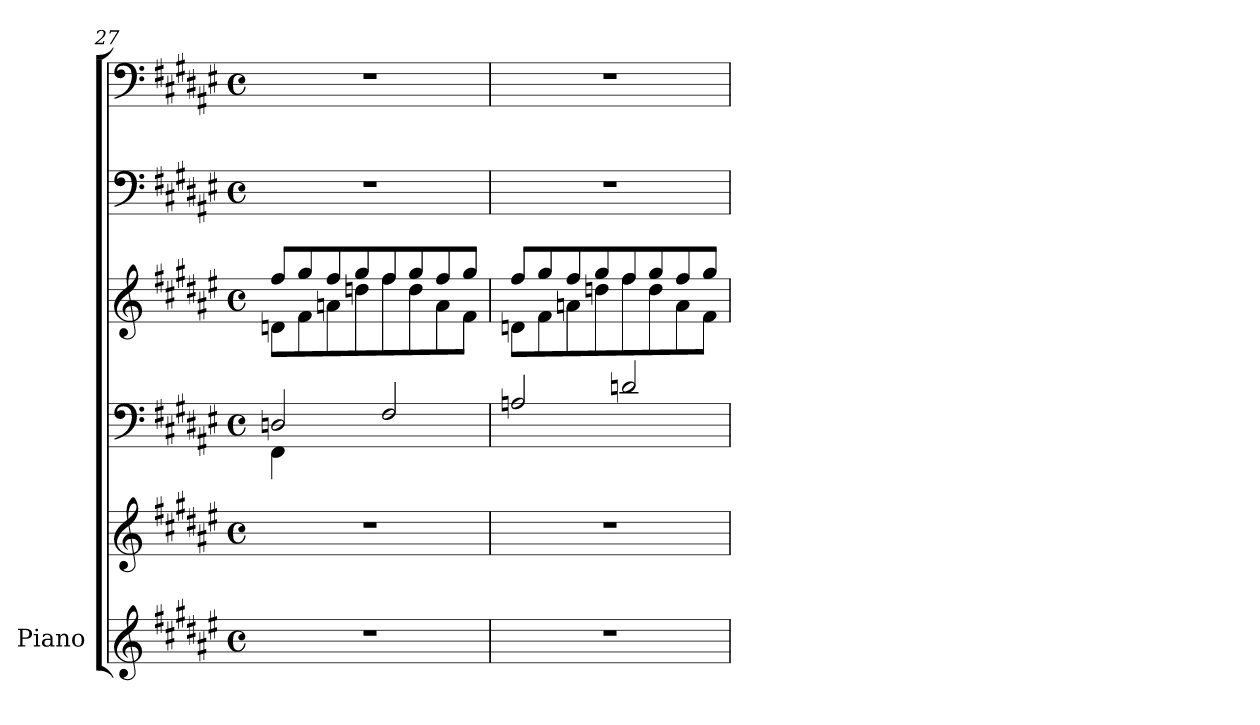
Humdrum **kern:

**kern	**kern	**kern	**kern	**kern	**kern	**dynam
*part1	*part1	*part1	*part1	*part1	*part1	*part1
*staff6	*staff5	*staff4	*staff3	*staff2	*staff1	*staff1/2/3/4/5/6
*I"Piano	*	*	*	*	*	*
*I'Pno.	*	*	*	*	*	*
*clefG2	*clefG2	*clefF4	*clefG2	*clefF4	*clefF4	*
*k[f#c#g#d#a#e#]	*k[f#c#g#d#a#e#]	*k[f#c#g#d#a#e#]	*k[f#c#g#d#a#e#]	*k[f#c#g#d#a#e#]	*k[f#c#g#d#a#e#]	*
*M4/4	*M4/4	*M4/4	*M4/4	*M4/4	*M4/4	*
*met(c)	*met(c)	*met(c)	*met(c)	*met(c)	*met(c)	*
=27	=27	=27	=27	=27	=27	=27
*	*	*^	*^	*	*	*
!	!	!	!	!	!	!	!	!LO:DY:a=4
1r	1r	2Dn/	4FF#\	8dn:\L	8ff#/L	1r	1r	other-dynamics
.	.	.	.	8f#\	8gg#/	.	.	.
.	.	.	4ryy	8an\	8ff#/	.	.	.
.	.	.	.	8ddn\	8gg#/	.	.	.
.	.	2F#/	2ryy	8ff#\	8ff#/	.	.	.
.	.	.	.	8dd\	8gg#/	.	.	.
.	.	.	.	8a\	8ff#/	.	.	.
.	.	.	.	8f#\J	8gg#/J	.	.	.
*	*	*v	*v	*	*	*	*	*
=28	=28	=28	=28	=28	=28	=28	=28
1r	1r	2An/	8dn:\L	8ff#/L	1r	1r	.
.	.	.	8f#\	8gg#/	.	.	.
.	.	.	8an\	8ff#/	.	.	.
.	.	.	8ddn\	8gg#/	.	.	.
.	.	2dn/	8ff#\	8ff#/	.	.	.
.	.	.	8dd\	8gg#/	.	.	.
.	.	.	8a\	8ff#/	.	.	.
.	.	.	8f#\J	8gg#/J	.	.	.
*	*	*	*v	*v	*	*	*
=	=	=	=	=	=	=
*-	*-	*-	*-	*-	*-	*-
